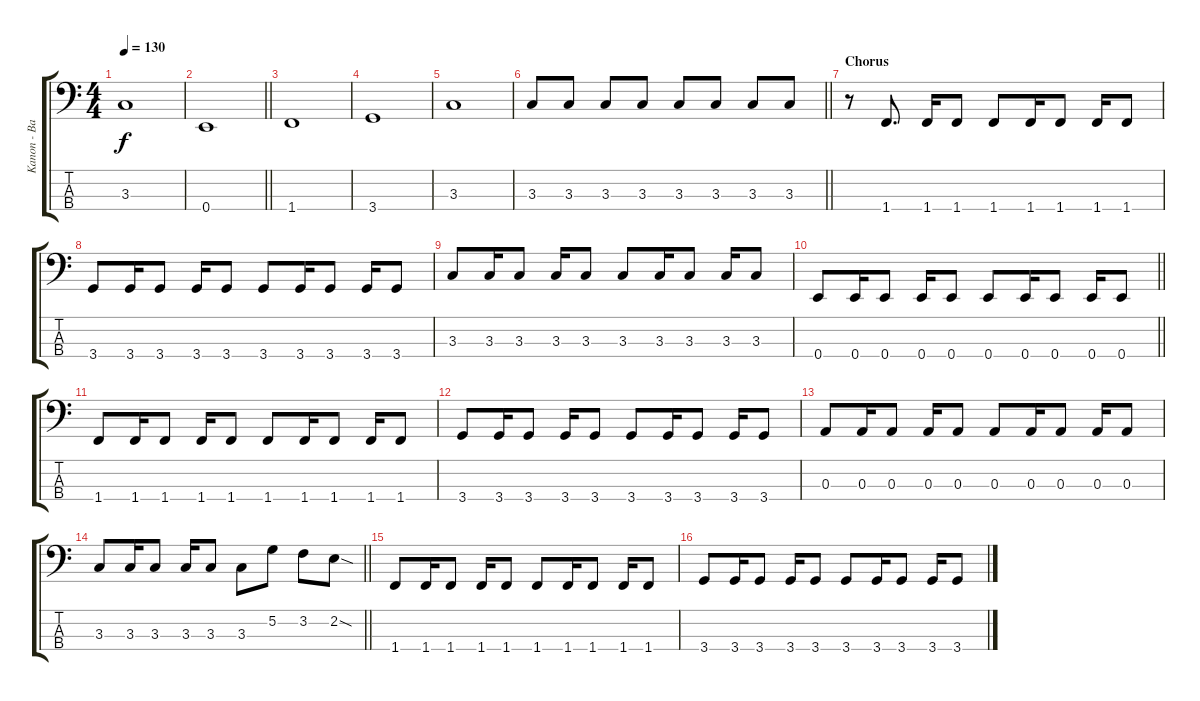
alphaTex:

\track ("Kanon - Bass" "Kanon - Ba") {instrument electricbassfinger}
\staff {score tabs}
\tuning (G2 D2 A1 E1) {hide}
\ts (4 4)
\tempo 130
\clef f4
\ks c
3.3.1{dy f} |
\barLineRight lightlight
0.4.1 |
1.4.1 |
3.4.1 |
3.3.1 |
\barLineRight lightlight
3.3.8 3.3.8 3.3.8 3.3.8 3.3.8 3.3.8 3.3.8 3.3.8 |
\section ("" "Chorus")
r.8 1.4.8{d} 1.4.16 1.4.8 1.4.8 1.4.16 1.4.8 1.4.16 1.4.8 |
3.4.8 3.4.16 3.4.8 3.4.16 3.4.8 3.4.8 3.4.16 3.4.8 3.4.16 3.4.8 |
3.3.8 3.3.16 3.3.8 3.3.16 3.3.8 3.3.8 3.3.16 3.3.8 3.3.16 3.3.8 |
\barLineRight lightlight
0.4.8 0.4.16 0.4.8 0.4.16 0.4.8 0.4.8 0.4.16 0.4.8 0.4.16 0.4.8 |
1.4.8 1.4.16 1.4.8 1.4.16 1.4.8 1.4.8 1.4.16 1.4.8 1.4.16 1.4.8 |
3.4.8 3.4.16 3.4.8 3.4.16 3.4.8 3.4.8 3.4.16 3.4.8 3.4.16 3.4.8 |
0.3.8 0.3.16 0.3.8 0.3.16 0.3.8 0.3.8 0.3.16 0.3.8 0.3.16 0.3.8 |
\barLineRight lightlight
3.3.8 3.3.16 3.3.8 3.3.16 3.3.8 3.3.8 5.2.8 3.2.8 2.2{sod}.8 |
\section ("" "")
1.4.8 1.4.16 1.4.8 1.4.16 1.4.8 1.4.8 1.4.16 1.4.8 1.4.16 1.4.8 |
3.4.8 3.4.16 3.4.8 3.4.16 3.4.8 3.4.8 3.4.16 3.4.8 3.4.16 3.4.8
